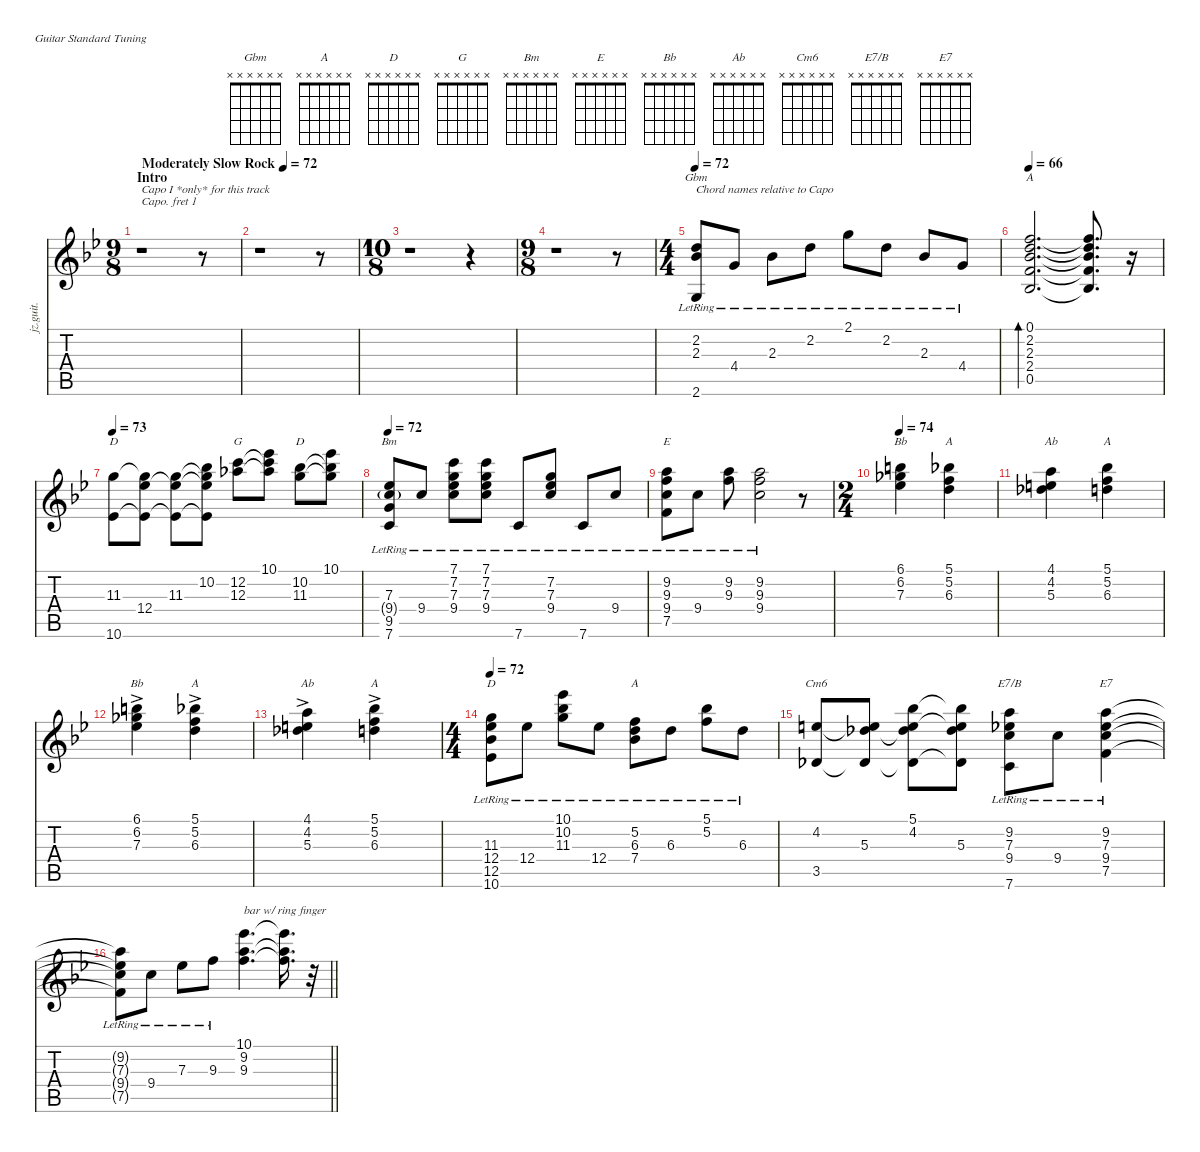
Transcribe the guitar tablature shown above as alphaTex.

\defaultSystemsLayout 4
\hideDynamics
\bracketExtendMode nobrackets
\otherSystemsTrackNameOrientation horizontal
\track ("Piano Gtr Adapt (mute if listening mix)" "jz.guit.") {mute instrument electricguitarjazz}
\staff {score tabs}
\capo 1
\tuning (E4 B3 G3 D3 A2 E2)
\chord ("Gbm" x x x x x x)
\chord ("A" x x x x x x)
\chord ("D" x x x x x x)
\chord ("G" x x x x x x)
\chord ("Bm" x x x x x x)
\chord ("E" x x x x x x)
\chord ("Bb" x x x x x x)
\chord ("Ab" x x x x x x)
\chord ("Cm6" x x x x x x)
\chord ("E7/B" x x x x x x)
\chord ("E7" x x x x x x)
\ts (9 8)
\beaming (8 3 3 3)
\section ("" "Intro")
\tempo (72 "Moderately Slow Rock")
\clef g2
\ks bb
r.1{txt "Capo I *only* for this track" dy mf instrument electricguitarjazz beam Down} r.8{beam Down} |
r.1{beam Down} r.8{beam Down} |
\ts (10 8)
\beaming (8 3 3 3 1)
r.1{beam Down} r.4{beam Down} |
\ts (9 8)
\beaming (8 3 3 3)
r.1{beam Down} r.8{beam Down} |
\ts (4 4)
\beaming (8 2 2 2 2)
\tempo 72
(2.2{lr acc forcenatural} 2.3{lr acc b} 2.6{lr acc forcenatural}).8{ch "Gbm" txt "Chord names relative to Capo" beam Up} 4.4{lr acc forcenatural}.8{beam Up} 2.3{lr acc b}.8{beam Down} 2.2{lr acc forcenatural}.8{beam Down} 2.1{lr acc forcenatural}.8{beam Down} 2.2{lr acc forcenatural}.8{beam Down} 2.3{lr acc b}.8{beam Up} 4.4{lr acc forcenatural}.8{beam Up} |
\tempo 66
(0.1{acc forcenatural} 2.2{acc forcenatural} 2.3{acc b} 2.4{acc forcenatural} 0.5{acc b}).2{d bd 120 ch "A" beam Up} (0.1{t acc forcenatural} 2.2{t acc forcenatural} 2.3{t acc b} 2.4{t acc forcenatural} 0.5{t acc b}).8{d dy f beam Up} r.16{beam Up} |
\tempo 73
(11.3{acc forcenatural} 10.6{acc b}).8{ch "D" dy mf beam Down} (11.3{t acc forcenatural} 12.4{acc b} 10.6{t acc b}).8{dy f beam Down} (11.3{acc forcenatural} 12.4{t acc b} 10.6{t acc b}).8{dy mf beam Down} (10.2{acc b} 11.3{t acc forcenatural} 12.4{t acc b} 10.6{t acc b}).8{beam Down} (12.2{acc forcenatural} 12.3{acc b}).8{ch "G" beam Down} (10.1{acc b} 12.2{t acc forcenatural} 12.3{t acc b}).8{beam Down} (10.2{acc b} 11.3{acc forcenatural}).8{ch "D" beam Down} (10.1{acc b} 10.2{t acc b} 11.3{t acc forcenatural}).8{beam Down} |
\tempo 72
(7.3{lr acc b} 9.4{g lr acc forcenatural} 9.5{lr acc forcenatural} 7.6{lr acc forcenatural}).8{ch "Bm" beam Up} 9.4{lr acc forcenatural}.8{beam Up} (7.1{lr acc forcenatural} 7.2{lr acc forcenatural} 7.3{lr acc b} 9.4{lr acc forcenatural}).8{beam Down} (7.1{lr acc forcenatural} 7.2{lr acc forcenatural} 7.3{lr acc b} 9.4{lr acc forcenatural}).8{beam Down} 7.6{lr acc forcenatural}.8{beam Up} (7.2{lr acc forcenatural} 7.3{lr acc b} 9.4{lr acc forcenatural}).8{beam Up} 7.6{lr acc forcenatural}.8{beam Up} 9.4{lr acc forcenatural}.8{beam Up} |
(9.2{lr acc forcenatural} 9.3{lr acc forcenatural} 9.4{lr acc forcenatural} 7.5{lr acc forcenatural}).8{ch "E" beam Down} 9.4{lr acc forcenatural}.8{beam Down} (9.2{lr acc forcenatural} 9.3{lr acc forcenatural}).8{beam Down} (9.2{lr acc forcenatural} 9.3{lr acc forcenatural} 9.4{lr acc forcenatural}).2{beam Down} r.8{beam Down} |
\ts (2 4)
\beaming (8 2 2)
\tempo 74
(6.1{acc forcenatural} 6.2{acc b} 7.3{acc b}).4{ch "Bb" beam Down} (5.1{acc b} 5.2{acc forcenatural} 6.3{acc forcenatural}).4{ch "A" beam Down} |
(4.1{acc forcenatural} 4.2{acc forcenatural} 5.3{acc b}).4{ch "Ab" beam Down} (5.1{acc b} 5.2{acc forcenatural} 6.3{acc forcenatural}).4{ch "A" beam Down} |
(6.1{ac acc forcenatural} 6.2{ac acc b} 7.3{ac acc b}).4{ch "Bb" beam Down} (5.1{ac acc b} 5.2{ac acc forcenatural} 6.3{ac acc forcenatural}).4{ch "A" beam Down} |
(4.1{ac acc forcenatural} 4.2{ac acc forcenatural} 5.3{ac acc b}).4{ch "Ab" beam Down} (5.1{ac acc b} 5.2{ac acc forcenatural} 6.3{ac acc forcenatural}).4{ch "A" beam Down} |
\ts (4 4)
\beaming (8 2 2 2 2)
\tempo 72
(11.3{lr acc forcenatural} 12.4{lr acc b} 12.5{lr acc b} 10.6{lr acc b}).8{ch "D" beam Down} 12.4{lr acc b}.8{beam Down} (10.1{lr acc b} 10.2{lr acc b} 11.3{lr acc forcenatural}).8{beam Down} 12.4{lr acc b}.8{beam Down} (5.2{lr acc forcenatural} 6.3{lr acc forcenatural} 7.4{lr acc b}).8{ch "A" beam Down} 6.3{lr acc forcenatural}.8{beam Down} (5.1{lr acc b} 5.2{lr acc forcenatural}).8{beam Down} 6.3{lr acc forcenatural}.8{beam Down} |
(4.2{acc forcenatural} 3.5{acc b}).8{ch "Cm6" beam Up} (4.2{t acc forcenatural} 5.3{acc b} 3.5{t acc b}).8{dy f beam Up} (5.1{acc b} 4.2{acc forcenatural} 5.3{t acc b} 3.5{t acc b}).8{dy mf beam Down} (5.1{t acc b} 4.2{t acc forcenatural} 5.3{acc b} 3.5{t acc b}).8{dy f beam Down} (9.2{lr acc forcenatural} 7.3{lr acc b} 9.4{lr acc forcenatural} 7.6{lr acc forcenatural}).8{ch "E7/B" dy mf beam Down} 9.4{lr acc forcenatural}.8{beam Down} (9.2{lr acc forcenatural} 7.3{lr acc b} 9.4{lr acc forcenatural} 7.5{lr acc forcenatural}).4{ch "E7" beam Down} |
\barLineRight lightlight
(9.2{lr t acc forcenatural} 7.3{lr t acc b} 9.4{lr t acc forcenatural} 7.5{lr t acc forcenatural}).8{dy f beam Down} 9.4{lr acc forcenatural}.8{dy mf beam Down} 7.3{lr acc b}.8{beam Down} 9.3{lr acc forcenatural}.8{beam Down} (10.1{acc b} 9.2{acc forcenatural} 9.3{acc forcenatural}).4{d txt "bar w/ ring finger" beam Down} (10.1{t acc b} 9.2{t acc forcenatural} 9.3{t acc forcenatural}).16{d dy f beam Down} r.32{beam Down}
